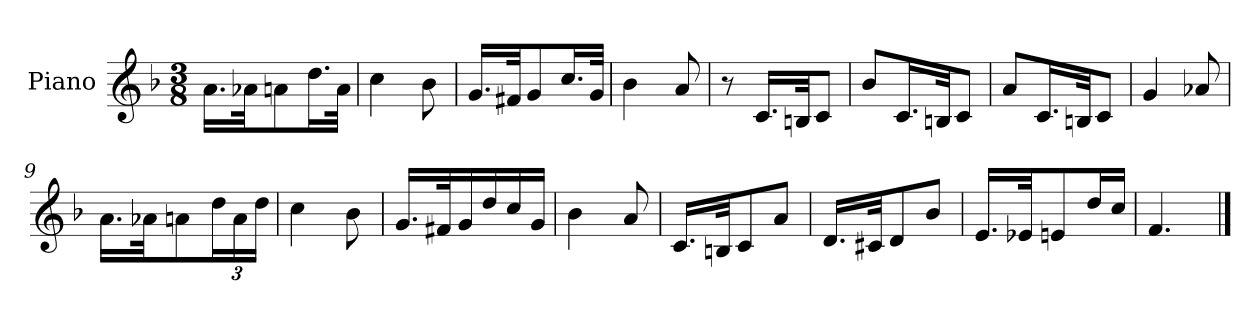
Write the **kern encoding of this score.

**kern
*part1
*staff1
*I"Piano
*I'Pno.
*clefG2
*k[b-]
*M3/8
*MM120
=1
16.a\LL
32a-X\JK
8an\
16.dd\L
32a\JJk
=2
4cc\
8b-\
=3
16.g/LL
32f#X/JK
8g/
16.cc/L
32g/JJk
=4
4b-\
8a/
=5
8r
16.c/LL
32Bn/JK
8c/J
=6
8b-/L
16.c/L
32Bn/JK
8c/J
=7
8a/L
16.c/L
32Bn/JK
8c/J
=8
4g/
8a-X/
!!LO:LB:g=z
=9
16.a\LL
32a-X\JK
8an\
*Xbrackettup
24dd\L
24a\
24dd\JJ
=10
4cc\
8b-\
=11
16.g/LL
32f#X/K
16g/
16dd/
16cc/
16g/JJ
=12
4b-\
8a/
=13
16.c/LL
32Bn/JK
8c/
8a/J
=14
16.d/LL
32c#X/JK
8d/
8b-/J
=15
16.e/LL
32e-X/JK
8en/
16dd/L
16cc/JJ
=16
4.f/
==
*-
